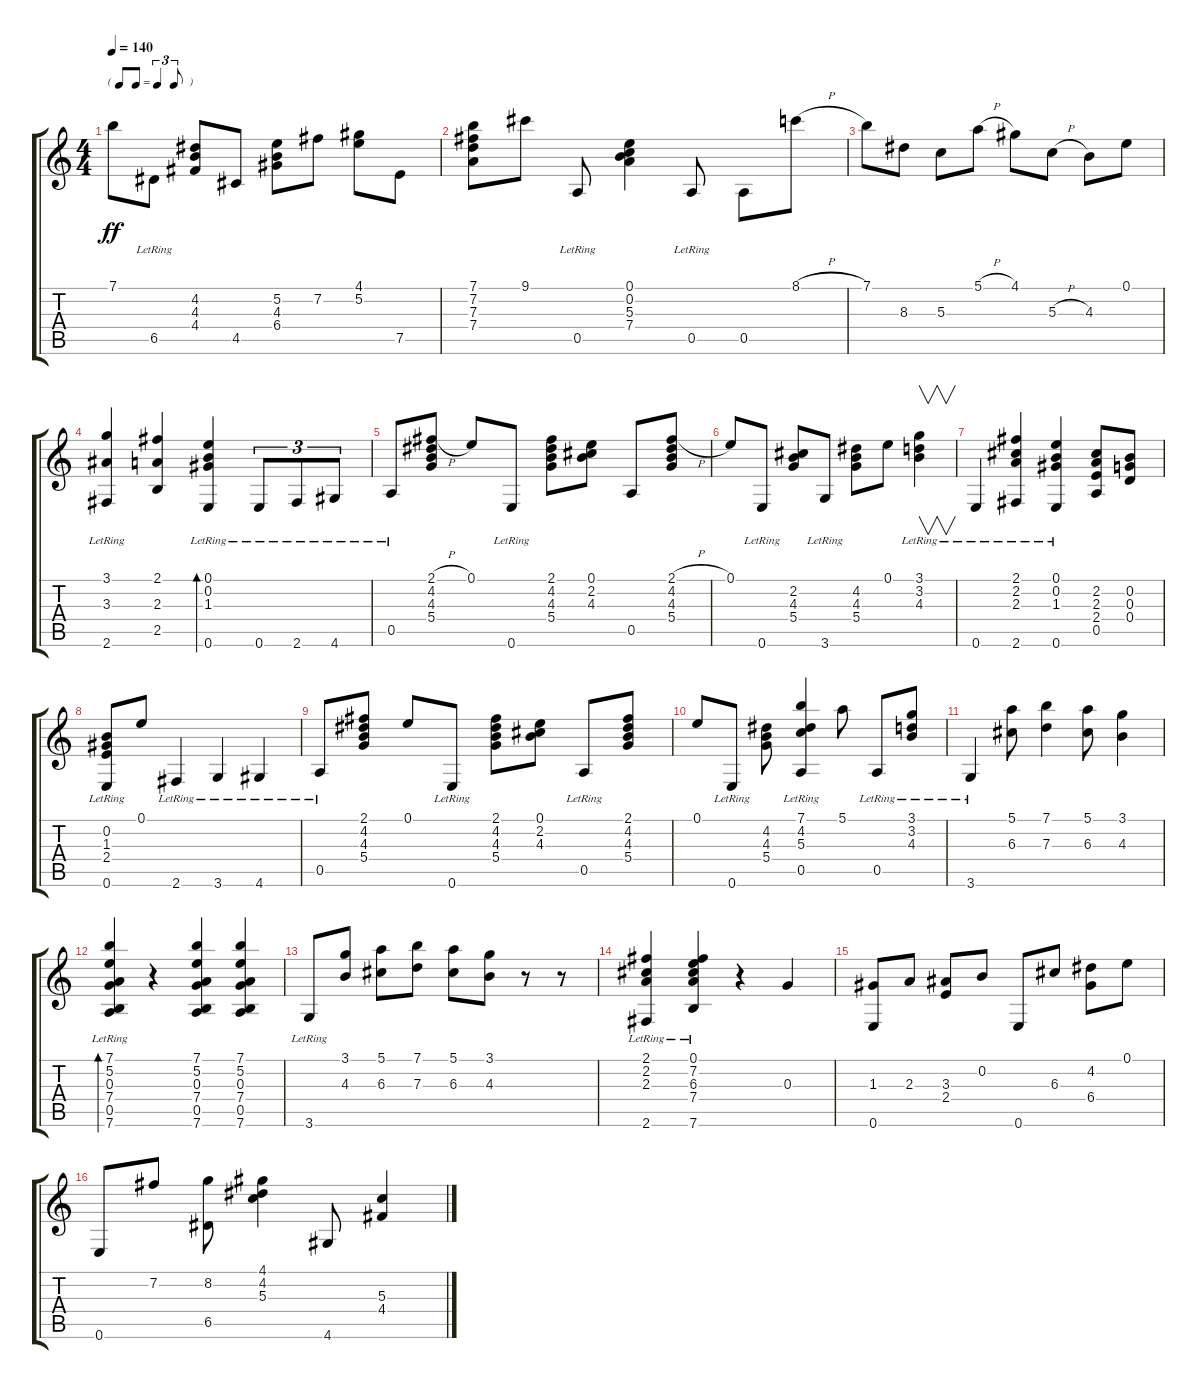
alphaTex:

\track "" {instrument electricbassfinger}
\staff {score tabs}
\tuning (E4 B3 G3 D3 A2 E2) {hide}
\ts (4 4)
\tf triplet8th
\tempo 140
\clef g2
\ks c
7.1.8{dy ff} 6.5{lr}.8 (4.2 4.3 4.4).8 4.5.8 (5.2 4.3 6.4).8 7.2.8 (4.1 5.2).8 7.5.8 |
(7.1 7.2 7.3 7.4).8 9.1.8 0.5{lr}.8 (0.1 0.2 5.3 7.4).4 0.5{lr}.8 0.5.8 8.1{h}.8 |
7.1.8 8.3.8 5.3.8 5.1{h}.8 4.1.8 5.3{h}.8 4.3.8 0.1.8 |
(3.1{lr} 3.3 2.6{lr}).4 (2.1 2.3 2.5).4 (0.1 0.2 1.3 0.6{lr}).4{bd 120} 0.6{lr}.8{tu (3 2)} 2.6{lr}.8{tu (3 2)} 4.6{lr}.8{tu (3 2)} |
0.5{lr}.8 (2.1{h} 4.2 4.3 5.4).8 0.1.8 0.6{lr}.8 (2.1 4.2 4.3 5.4).8 (0.1 2.2 4.3).8 0.5.8 (2.1{h} 4.2 4.3 5.4).8 |
0.1.8 0.6{lr}.8 (2.2 4.3 5.4).8 3.6{lr}.8 (4.2 4.3 5.4).8 0.1.8 (3.1{lr} 3.2{lr} 4.3{lr}).4{v} |
0.6{lr}.4 (2.1 2.2 2.3 2.6{lr}).4 (0.1 0.2 1.3 0.6{lr}).4 (2.2 2.3 2.4 0.5).8 (0.2 0.3 0.4).8 |
(0.2 1.3 2.4 0.6{lr}).8 0.1.8 2.6{lr}.4 3.6{lr}.4 4.6{lr}.4 |
0.5{lr}.8 (2.1 4.2 4.3 5.4).8 0.1.8 0.6{lr}.8 (2.1 4.2 4.3 5.4).8 (0.1 2.2 4.3).8 0.5{lr}.8 (2.1 4.2 4.3 5.4).8 |
0.1.8 0.6{lr}.8 (4.2 4.3 5.4).8 (7.1 4.2 5.3 0.5{lr}).4 5.1.8 0.5{lr}.8 (3.1{lr} 3.2{lr} 4.3{lr}).8 |
3.6{lr}.4 (5.1 6.3).8 (7.1 7.3).4 (5.1 6.3).8 (3.1 4.3).4 |
(7.1 5.2 0.3 7.4 0.5 7.6{lr}).4{bd 120} r.4 (7.1 5.2 0.3 7.4 0.5 7.6).4 (7.1 5.2 0.3 7.4 0.5 7.6).4 |
3.6{lr}.8 (3.1 4.3).8 (5.1 6.3).8 (7.1 7.3).8 (5.1 6.3).8 (3.1 4.3).8 r.8 r.8 |
(2.1 2.2 2.3 2.6{lr}).4 (0.1 7.2 6.3 7.4 7.6{lr}).4 r.4 0.3.4 |
(1.3 0.6).8 2.3.8 (3.3 2.4).8 0.2.8 0.6.8 6.3.8 (4.2 6.4).8 0.1.8 |
0.6.8 7.2.8 (8.2 6.5).8 (4.1 4.2 5.3).4 4.6.8 (5.3 4.4).4
